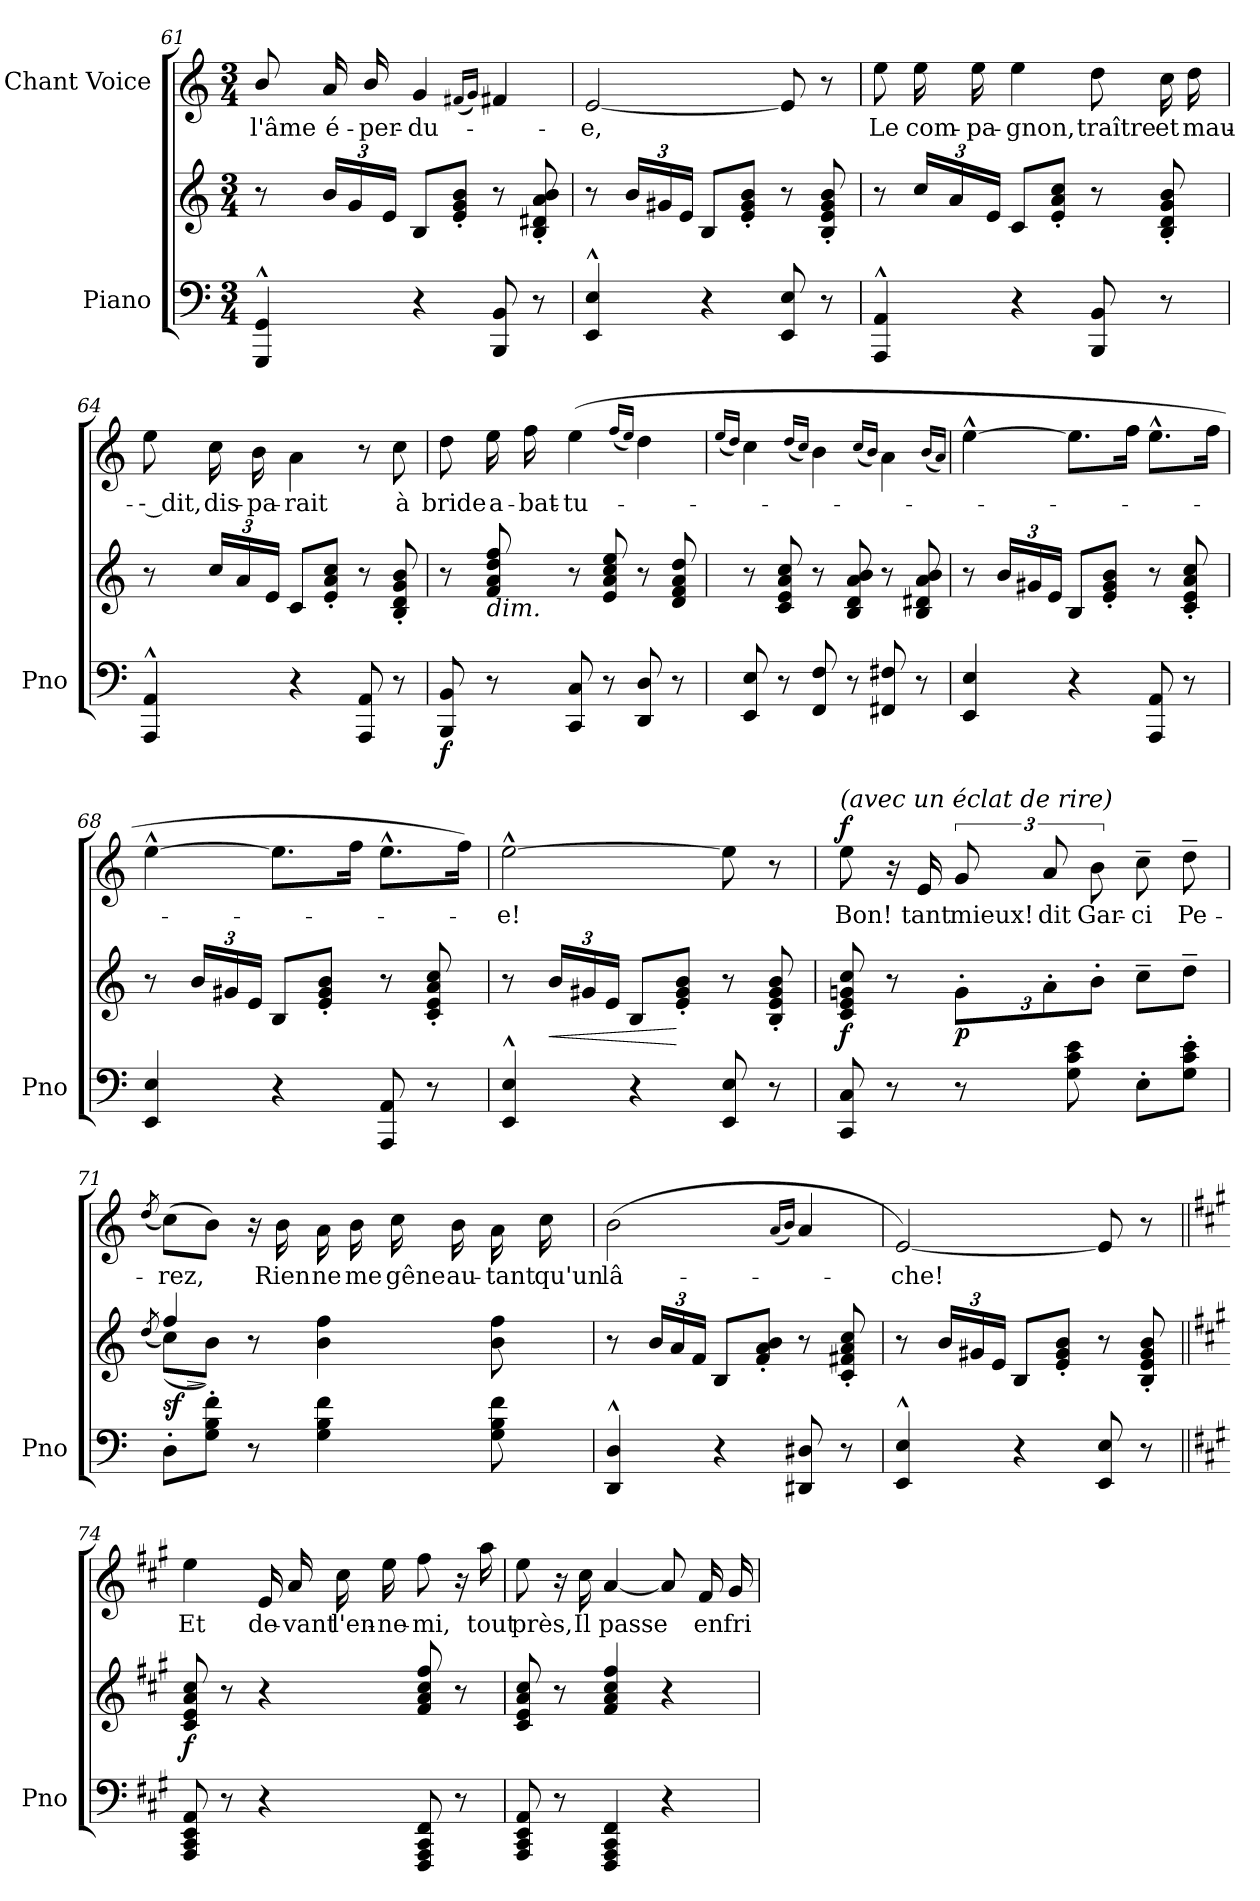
**kern	**kern	**dynam	**kern	**text	**dynam
*part2	*part2	*part2	*part1	*part1	*part1
*staff3	*staff2	*staff2/3	*staff1	*staff1	*staff1
*I"Piano	*	*	*I"Chant Voice	*	*
*I'Pno	*	*	*	*	*
*clefF4	*clefG2	*	*clefG2	*	*
*k[]	*k[]	*	*k[]	*	*
*M3/4	*M3/4	*	*M3/4	*	*
=61	=61	=61	=61	=61	=61
4GGG/^^ 4GG/^^	8r	.	8b/	l'âme	.
*	*Xbrackettup	*	*	*	*
.	24b/LL	.	16a/	é-	.
.	24g/	.	.	.	.
.	.	.	16b/	-per-	.
.	24e/JJ	.	.	.	.
4r	8B/L	.	4g/	-du-	.
.	8e/' 8g/' 8b/'J	.	.	.	.
.	.	.	(16qf#X/LL	.	.
.	.	.	16qg/JJ)	.	.
8BBB/ 8BB/	8r	.	4f#/	.	.
8r	8B/' 8d#X/' 8a/' 8b/'	.	.	.	.
=62	=62	=62	=62	=62	=62
4EE/^^ 4E/^^	8r	.	[2e/	-e,	.
.	24b/LL	.	.	.	.
.	24g#X/	.	.	.	.
.	24e/JJ	.	.	.	.
4r	8B/L	.	.	.	.
.	8e/' 8g#/' 8b/'J	.	.	.	.
8EE/ 8E/	8r	.	8e/]	.	.
8r	8B/' 8e/' 8g#/' 8b/'	.	8r	.	.
=63	=63	=63	=63	=63	=63
4AAA/^^ 4AA/^^	8r	.	8ee\	Le	.
.	24cc/LL	.	16ee\	com-	.
.	24a/	.	.	.	.
.	.	.	16ee\	-pa-	.
.	24e/JJ	.	.	.	.
4r	8c/L	.	4ee\	-gnon,	.
.	8e/' 8a/' 8cc/'J	.	.	.	.
8BBB/ 8BB/	8r	.	8dd\	traître	.
8r	8B/' 8d/' 8g/' 8b/'	.	16cc\	et	.
.	.	.	16dd\	mau-	.
=64	=64	=64	=64	=64	=64
4AAA/^^ 4AA/^^	8r	.	8ee\	-- dit,	.
.	24cc/LL	.	16cc\	dis-	.
.	24a/	.	.	.	.
.	.	.	16b\	-pa-	.
.	24e/JJ	.	.	.	.
4r	8c/L	.	4a\	-rait	.
.	8e/' 8a/' 8cc/'J	.	.	.	.
8AAA/ 8AA/	8r	.	8r	.	.
8r	8B/' 8d/' 8g/' 8b/'	.	8cc\	à	.
=65	=65	=65	=65	=65	=65
!	!	!LO:DY:b=2	!	!	!
8BBB/ 8BB/	8r	f	8dd\	bride	.
!	!LO:TX:b:i:t=dim.	!	!	!	!
8r	8f/ 8a/ 8dd/ 8ff/	.	16ee\	a-	.
.	.	.	16ff\	-bat-	.
8CC/ 8C/	8r	.	(4ee\	-tu-	.
8r	8e/ 8a/ 8cc/ 8ee/	.	.	.	.
.	.	.	(16qff/LL	.	.
.	.	.	16qee/JJ)	.	.
8DD/ 8D/	8r	.	4dd\	.	.
8r	8d/ 8f/ 8a/ 8dd/	.	.	.	.
=66	=66	=66	=66	=66	=66
.	.	.	(16qee/LL	.	.
.	.	.	16qdd/JJ)	.	.
8EE/ 8E/	8r	.	4cc\	.	.
8r	8c/ 8e/ 8a/ 8cc/	.	.	.	.
.	.	.	(16qdd/LL	.	.
.	.	.	16qcc/JJ)	.	.
8FF/ 8F/	8r	.	4b\	.	.
8r	8B/ 8d/ 8a/ 8b/	.	.	.	.
.	.	.	(16qcc/LL	.	.
.	.	.	16qb/JJ)	.	.
8FF#X/ 8F#X/	8r	.	4a\	.	.
8r	8B/ 8d#X/ 8a/ 8b/	.	.	.	.
.	.	.	(16qb/LL	.	.
.	.	.	16qa/JJ)	.	.
=67	=67	=67	=67	=67	=67
4EE/ 4E/	8r	.	[4ee^^\	.	.
.	24b/LL	.	.	.	.
.	24g#X/	.	.	.	.
.	24e/JJ	.	.	.	.
4r	8B/L	.	8.ee\L]	.	.
.	8e/' 8g#/' 8b/'J	.	.	.	.
.	.	.	16ff\Jk	.	.
8AAA/ 8AA/	8r	.	8.ee^^\L	.	.
8r	8c/' 8e/' 8a/' 8cc/'	.	.	.	.
.	.	.	16ff\Jk	.	.
=68	=68	=68	=68	=68	=68
4EE/ 4E/	8r	.	[4ee^^\	.	.
.	24b/LL	.	.	.	.
.	24g#X/	.	.	.	.
.	24e/JJ	.	.	.	.
4r	8B/L	.	8.ee\L]	.	.
.	8e/' 8g#/' 8b/'J	.	.	.	.
.	.	.	16ff\Jk	.	.
8AAA/ 8AA/	8r	.	8.ee^^\L	.	.
8r	8c/' 8e/' 8a/' 8cc/'	.	.	.	.
.	.	.	16ff\Jk)	.	.
=69	=69	=69	=69	=69	=69
4EE/^^ 4E/^^	8r	.	[2ee^^\	-e!	.
!	!	!LO:HP:b	!	!	!
.	24b/LL	<	.	.	.
.	24g#X/	.	.	.	.
.	24e/JJ	.	.	.	.
4r	8B/L	.	.	.	.
.	8e/' 8g#/' 8b/'J	[	.	.	.
8EE/ 8E/	8r	.	8ee\]	.	.
8r	8B/' 8e/' 8g#/' 8b/'	.	8r	.	.
=70	=70	=70	=70	=70	=70
!	!	!	!LO:TX:i:t=(avec un éclat de rire)	!	!
!	!	!LO:DY:b	!	!	!LO:DY:a
8CC/ 8C/	8c/ 8e/ 8gn/ 8cc/	f	8ee\	Bon!	f
8r	8r	.	16r	.	.
.	.	.	16e/	tant	.
!	!	!LO:DY:b	!	!	!
8r	12g'\L	p	12g/	-mieux!	.
.	12a'\	.	12a/	dit	.
8G\ 8c\ 8e\	.	.	.	.	.
.	12b'\J	.	12b\	Gar-	.
8E'\L	8cc~\L	.	8cc~\	-ci	.
8G\' 8c\' 8e\'J	8dd~\J	.	8dd~\	Pe-	.
=71	=71	=71	=71	=71	=71
*	*^	*	*	*	*
.	.	(8qdd/	.	(8qdd/	.	.
!	!	!	!LO:HP:b	!	!	!
!	!	!	!LO:DY:n=1:b	!	!	!
8D'\L	4ff/	(>8cc\L)	> sf	(8cc\L)	-rez,	.
8G\' 8B\' 8f\'J	.	8b\J)	]	8b\J)	.	.
8r	2ryy	8r	.	16r	.	.
.	.	.	.	16b\	Rien	.
4G\ 4B\ 4f\	.	4b\ 4ff\	.	16a\	ne	.
.	.	.	.	16b\	me	.
.	.	.	.	16cc\	gêne	.
.	.	.	.	16b\	au-	.
8G\ 8B\ 8f\	.	8b\ 8ff\	.	16a\	-tant	.
.	.	.	.	16cc\	qu'un	.
*	*v	*v	*	*	*	*
=72	=72	=72	=72	=72	=72
4DD/^^ 4D/^^	8r	.	(2b\	lâ-	.
.	24b/LL	.	.	.	.
.	24a/	.	.	.	.
.	24f/JJ	.	.	.	.
4r	8B/L	.	.	.	.
.	8f/' 8a/' 8b/'J	.	.	.	.
.	.	.	(16qa/LL	.	.
.	.	.	16qb/JJ)	.	.
8DD#X/ 8D#X/	8r	.	4a/	.	.
8r	8c/' 8f#X/' 8a/' 8cc/'	.	.	.	.
=73	=73	=73	=73	=73	=73
4EE/^^ 4E/^^	8r	.	[2e/)	-che!	.
.	24b/LL	.	.	.	.
.	24g#X/	.	.	.	.
.	24e/JJ	.	.	.	.
4r	8B/L	.	.	.	.
.	8e/' 8g#/' 8b/'J	.	.	.	.
8EE/ 8E/	8r	.	8e/]	.	.
8r	8B/' 8e/' 8g#/' 8b/'	.	8r	.	.
=74||	=74||	=74||	=74||	=74||	=74||
*k[f#c#g#]	*k[f#c#g#]	*	*k[f#c#g#]	*	*
!	!	!LO:DY:b	!	!	!
8AAA/ 8CC#/ 8EE/ 8AA/	8c#/ 8e/ 8a/ 8cc#/	f	4ee\	Et	.
8r	8r	.	.	.	.
4r	4r	.	16e/	de-	.
.	.	.	16a/	-vant	.
.	.	.	16cc#\	l'en-	.
.	.	.	16ee\	-ne-	.
8FFF#/ 8AAA/ 8CC#/ 8FF#/	8f#/ 8a/ 8cc#/ 8ff#/	.	8ff#\	-mi,	.
8r	8r	.	16r	.	.
.	.	.	16aa\	tout	.
=75	=75	=75	=75	=75	=75
8AAA/ 8CC#/ 8EE/ 8AA/	8c#/ 8e/ 8a/ 8cc#/	.	8ee\	près,	.
8r	8r	.	16r	.	.
.	.	.	16cc#\	Il	.
4FFF#/ 4AAA/ 4CC#/ 4FF#/	4f#/ 4a/ 4cc#/ 4ff#/	.	[4a/	passe	.
4r	4r	.	8a/]	.	.
.	.	.	16f#/	en	.
.	.	.	16g#/	fri-	.
=	=	=	=	=	=
*-	*-	*-	*-	*-	*-
